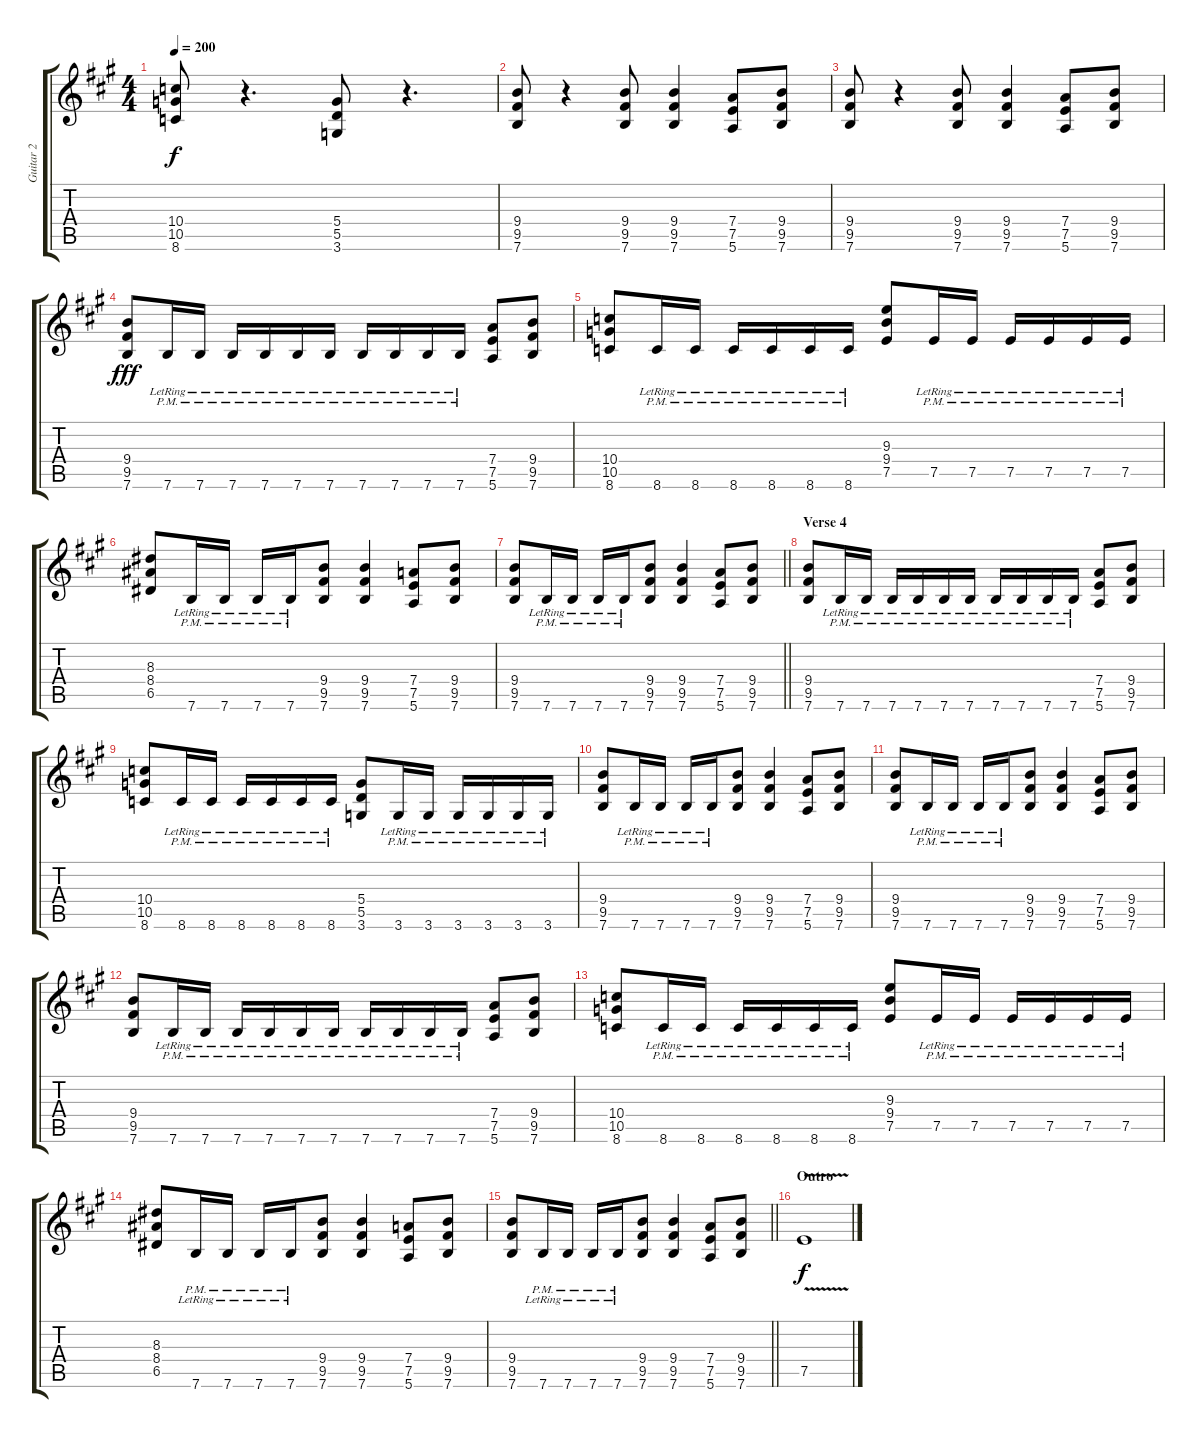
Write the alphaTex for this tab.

\track ("Guitar 2" "Guitar 2") {instrument distortionguitar}
\staff {score tabs}
\tuning (E4 B3 G3 D3 A2 E2) {hide}
\ts (4 4)
\tempo 200
\clef g2
\ks f#minor
(10.4 10.5 8.6).8{dy f} r.4{d} (5.4 5.5 3.6).8 r.4{d} |
(9.4 9.5 7.6).8 r.4 (9.4 9.5 7.6).8 (9.4 9.5 7.6).4 (7.4 7.5 5.6).8 (9.4 9.5 7.6).8 |
(9.4 9.5 7.6).8 r.4 (9.4 9.5 7.6).8 (9.4 9.5 7.6).4 (7.4 7.5 5.6).8 (9.4 9.5 7.6).8 |
(9.4 9.5 7.6).8{dy fff} 7.6{pm lr}.16 7.6{pm lr}.16 7.6{pm lr}.16 7.6{pm lr}.16 7.6{pm lr}.16 7.6{pm lr}.16 7.6{pm lr}.16 7.6{pm lr}.16 7.6{pm lr}.16 7.6{pm lr}.16 (7.4 7.5 5.6).8 (9.4 9.5 7.6).8 |
(10.4 10.5 8.6).8 8.6{pm lr}.16 8.6{pm lr}.16 8.6{pm lr}.16 8.6{pm lr}.16 8.6{pm lr}.16 8.6{pm lr}.16 (9.3 9.4 7.5).8 7.5{pm lr}.16 7.5{pm lr}.16 7.5{pm lr}.16 7.5{pm lr}.16 7.5{pm lr}.16 7.5{pm lr}.16 |
(8.3 8.4 6.5).8 7.6{pm lr}.16 7.6{pm lr}.16 7.6{pm lr}.16 7.6{pm lr}.16 (9.4 9.5 7.6).8 (9.4 9.5 7.6).4 (7.4 7.5 5.6).8 (9.4 9.5 7.6).8 |
\barLineRight lightlight
(9.4 9.5 7.6).8 7.6{pm lr}.16 7.6{pm lr}.16 7.6{pm lr}.16 7.6{pm lr}.16 (9.4 9.5 7.6).8 (9.4 9.5 7.6).4 (7.4 7.5 5.6).8 (9.4 9.5 7.6).8 |
\section ("" "Verse 4")
(9.4 9.5 7.6).8 7.6{pm lr}.16 7.6{pm lr}.16 7.6{pm lr}.16 7.6{pm lr}.16 7.6{pm lr}.16 7.6{pm lr}.16 7.6{pm lr}.16 7.6{pm lr}.16 7.6{pm lr}.16 7.6{pm lr}.16 (7.4 7.5 5.6).8 (9.4 9.5 7.6).8 |
(10.4 10.5 8.6).8 8.6{pm lr}.16 8.6{pm lr}.16 8.6{pm lr}.16 8.6{pm lr}.16 8.6{pm lr}.16 8.6{pm lr}.16 (5.4 5.5 3.6).8 3.6{pm lr}.16 3.6{pm lr}.16 3.6{pm lr}.16 3.6{pm lr}.16 3.6{pm lr}.16 3.6{pm lr}.16 |
(9.4 9.5 7.6).8 7.6{pm lr}.16 7.6{pm lr}.16 7.6{pm lr}.16 7.6{pm lr}.16 (9.4 9.5 7.6).8 (9.4 9.5 7.6).4 (7.4 7.5 5.6).8 (9.4 9.5 7.6).8 |
(9.4 9.5 7.6).8 7.6{pm lr}.16 7.6{pm lr}.16 7.6{pm lr}.16 7.6{pm lr}.16 (9.4 9.5 7.6).8 (9.4 9.5 7.6).4 (7.4 7.5 5.6).8 (9.4 9.5 7.6).8 |
(9.4 9.5 7.6).8 7.6{pm lr}.16 7.6{pm lr}.16 7.6{pm lr}.16 7.6{pm lr}.16 7.6{pm lr}.16 7.6{pm lr}.16 7.6{pm lr}.16 7.6{pm lr}.16 7.6{pm lr}.16 7.6{pm lr}.16 (7.4 7.5 5.6).8 (9.4 9.5 7.6).8 |
(10.4 10.5 8.6).8 8.6{pm lr}.16 8.6{pm lr}.16 8.6{pm lr}.16 8.6{pm lr}.16 8.6{pm lr}.16 8.6{pm lr}.16 (9.3 9.4 7.5).8 7.5{pm lr}.16 7.5{pm lr}.16 7.5{pm lr}.16 7.5{pm lr}.16 7.5{pm lr}.16 7.5{pm lr}.16 |
(8.3 8.4 6.5).8 7.6{pm lr}.16 7.6{pm lr}.16 7.6{pm lr}.16 7.6{pm lr}.16 (9.4 9.5 7.6).8 (9.4 9.5 7.6).4 (7.4 7.5 5.6).8 (9.4 9.5 7.6).8 |
\barLineRight lightlight
(9.4 9.5 7.6).8 7.6{pm lr}.16 7.6{pm lr}.16 7.6{pm lr}.16 7.6{pm lr}.16 (9.4 9.5 7.6).8 (9.4 9.5 7.6).4 (7.4 7.5 5.6).8 (9.4 9.5 7.6).8 |
\section ("" "Outro")
7.5{v}.1{dy f volume 12}
